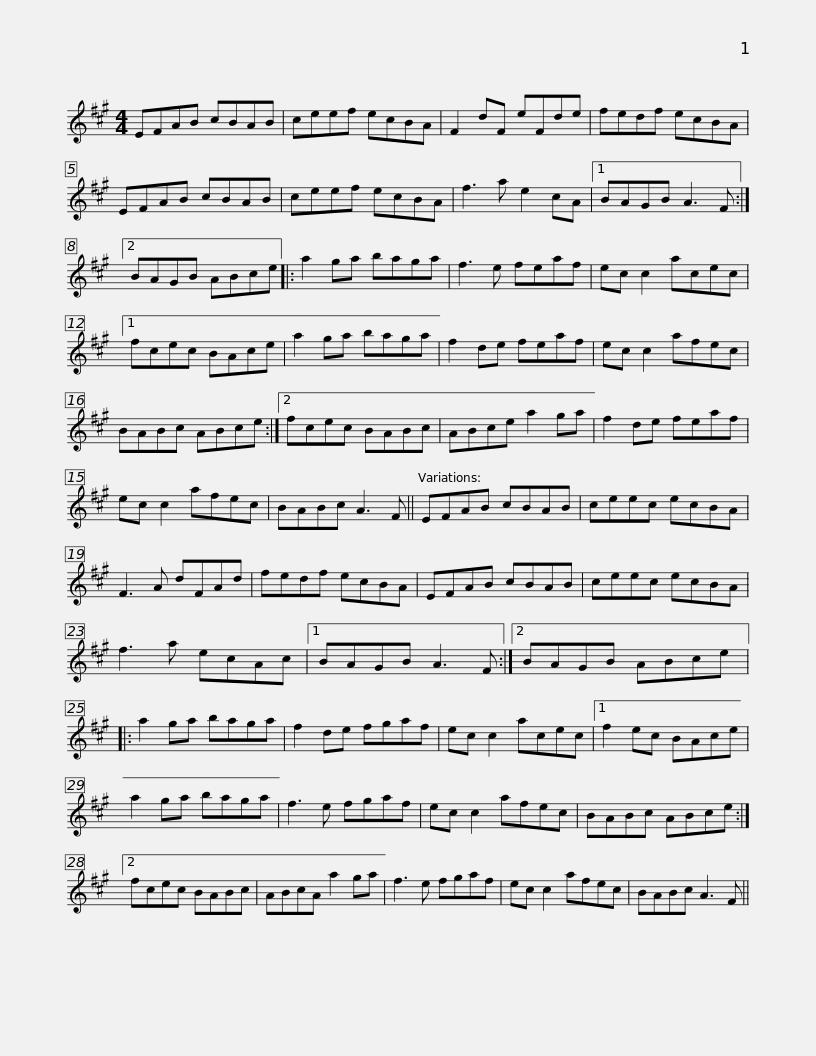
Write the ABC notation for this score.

X:1
L:1/8
M:4/4
I:linebreak $
K:A
V:1 treble
V:1
 EFAB cBAB | ceef ecBA | F2 dF eFde | fedf ecBA | EFAB cBAB |$ %5
 ceef ecBA | f3 a e2 cA |1 BAGB A3 F :|2 BAGB ABce |: a2 ga baga | %10
 f3 e feaf |$ ec c2 acec |1 fcec BAce | a2 ga baga | f2 de feaf | %15
 ec c2 afec |$ BABc ABce :|2 fcec BABc | ABce a2 ga | f2 de feaf | %20
 ec c2 afec | BABc A3 F ||$ EFAB cBAB | ceec ecBA | F3 A dFAd | %25
 fedf ecBA | EFAB cBAB |$ ceec ecBA | f3 a ecAc |1 BAGB A3 F :|2 %30
 BAGB ABce |: a2 ga baga |$ f2 de fgaf | ec c2 acec |1 f2 ec BAce | %35
 a2 ga baga | f3 e fgaf | ec c2 afec |$ BABc ABce :|2 fcec BABc | %40
 ABcA a2 ga | f3 e fgaf | ec c2 afec | BABc A3 F || %44
